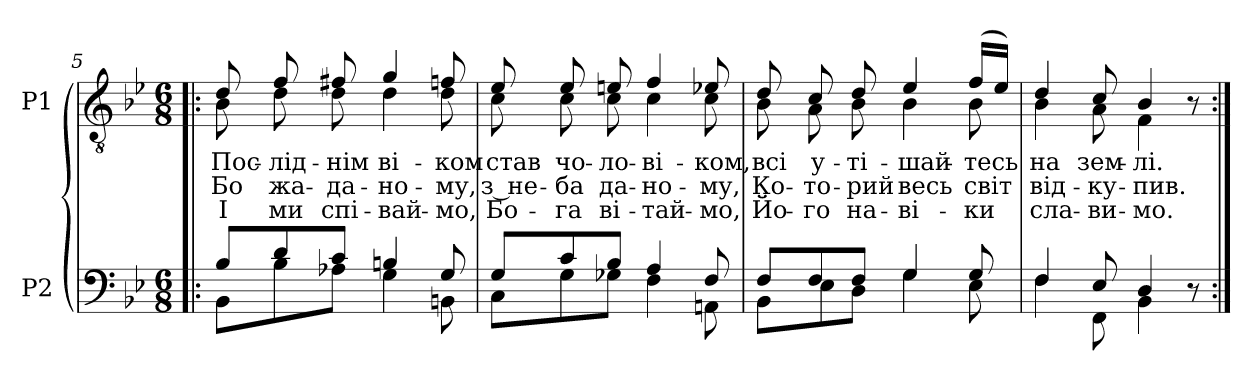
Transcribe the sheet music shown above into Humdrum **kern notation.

**kern	**kern	**text	**text	**text
*part2	*part1	*part1	*part1	*part1
*staff2	*staff1	*staff1	*staff1	*staff1
*I"P2	*I"P1	*	*	*
!!LO:LB:g=z
*clefF4	*clefGv2	*	*	*
*	*ITrd7c12	*	*	*
*k[b-e-]	*k[b-e-]	*	*	*
*B-:	*B-:	*	*	*
*M6/8	*M6/8	*	*	*
=5!|:	=5!|:	=5!|:	=5!|:	=5!|:
*^	*	*	*	*
!	!	!	!LO:LY:b:color=#000000	!LO:LY:b:color=#000000	!LO:LY:b:color=#000000
*	*	*^	*	*	*
8B-i/L	8BB-i\L	8Di/	8BB-i\	Пос-	Бо	І
!	!	!	!	!LO:LY:b:color=#000000	!LO:LY:b:color=#000000	!LO:LY:b:color=#000000
8di/	8B-i\	8Fi/	8Di\	-лід-	жа-	ми
!	!	!	!	!LO:LY:b:color=#000000	!LO:LY:b:color=#000000	!LO:LY:b:color=#000000
8ci/J	8A-Xi\J	8F#Xi/	8Di\	-нім	-да-	спі-
!	!	!	!	!LO:LY:b:color=#000000	!LO:LY:b:color=#000000	!LO:LY:b:color=#000000
4Bni/	4Gi\	4Gi/	4Di\	ві-	-но-	-вай-
!	!	!	!	!LO:LY:b:color=#000000	!LO:LY:b:color=#000000	!LO:LY:b:color=#000000
8Gi/	8BBni\	8Fni/	8Di\	-ком	-му,	-мо,
=6	=6	=6	=6	=6	=6	=6
!	!	!	!	!LO:LY:b:color=#000000	!LO:LY:b:color=#000000	!LO:LY:b:color=#000000
8Gi/L	8Ci\L	8E-i/	8Ci\	став	з не-	Бо-
!	!	!	!	!LO:LY:b:color=#000000	!LO:LY:b:color=#000000	!LO:LY:b:color=#000000
8ci/	8Gi\	8E-i/	8Ci\	чо-	-ба	-га
!	!	!	!	!LO:LY:b:color=#000000	!LO:LY:b:color=#000000	!LO:LY:b:color=#000000
8B-i/J	8G-Xi\J	8Eni/	8Ci\	-ло-	да-	ві-
!	!	!	!	!LO:LY:b:color=#000000	!LO:LY:b:color=#000000	!LO:LY:b:color=#000000
4Ai/	4Fi\	4Fi/	4Ci\	-ві-	-но-	-тай-
!	!	!	!	!LO:LY:b:color=#000000	!LO:LY:b:color=#000000	!LO:LY:b:color=#000000
8Fi/	8AAni\	8E-Xi/	8Ci\	-ком,	-му,	-мо,
!!LO:LB:g=z	!!
=7	=7	=7	=7	=7	=7	=7
!	!	!	!	!LO:LY:b:color=#000000	!LO:LY:b:color=#000000	!LO:LY:b:color=#000000
8Fi/L	8BB-i\L	8Di/	8BB-i\	всі	Ко-	Йо-
!	!	!	!	!LO:LY:b:color=#000000	!LO:LY:b:color=#000000	!LO:LY:b:color=#000000
8Fi/	8E-i\	8Ci/	8AAi\	у-	-то-	-го
!	!	!	!	!LO:LY:b:color=#000000	!LO:LY:b:color=#000000	!LO:LY:b:color=#000000
8Fi/J	8Di\J	8Di/	8BB-i\	-ті-	-рий	на-
!	!	!	!	!LO:LY:b:color=#000000	!LO:LY:b:color=#000000	!LO:LY:b:color=#000000
4Gi/	4Gi\	4E-i/	4BB-i\	-шай-	весь	-ві-
!	!	!	!	!LO:LY:b:color=#000000	!LO:LY:b:color=#000000	!LO:LY:b:color=#000000
8Gi/	8E-i\	(16Fi/LL	8BB-i\	-тесь	світ	-ки
.	.	16E-i/JJ)	.	.	.	.
=8	=8	=8	=8	=8	=8	=8
!	!	!	!	!LO:LY:b:color=#000000	!LO:LY:b:color=#000000	!LO:LY:b:color=#000000
4Fi/	4Fi\	4Di/	4BB-i\	на	від-	сла-
!	!	!	!	!LO:LY:b:color=#000000	!LO:LY:b:color=#000000	!LO:LY:b:color=#000000
8E-i/	8FFi\	8Ci/	8AAi\	зем-	-ку-	-ви-
!	!	!	!	!LO:LY:b:color=#000000	!LO:LY:b:color=#000000	!LO:LY:b:color=#000000
4Di/	4BB-i\	4BB-i/	4FFi\	-лі.	-пив.	-мо.
8r	8ryy	8r	8ryy	.	.	.
*v	*v	*	*	*	*	*
*	*v	*v	*	*	*
=:|!	=:|!	=:|!	=:|!	=:|!
*-	*-	*-	*-	*-
